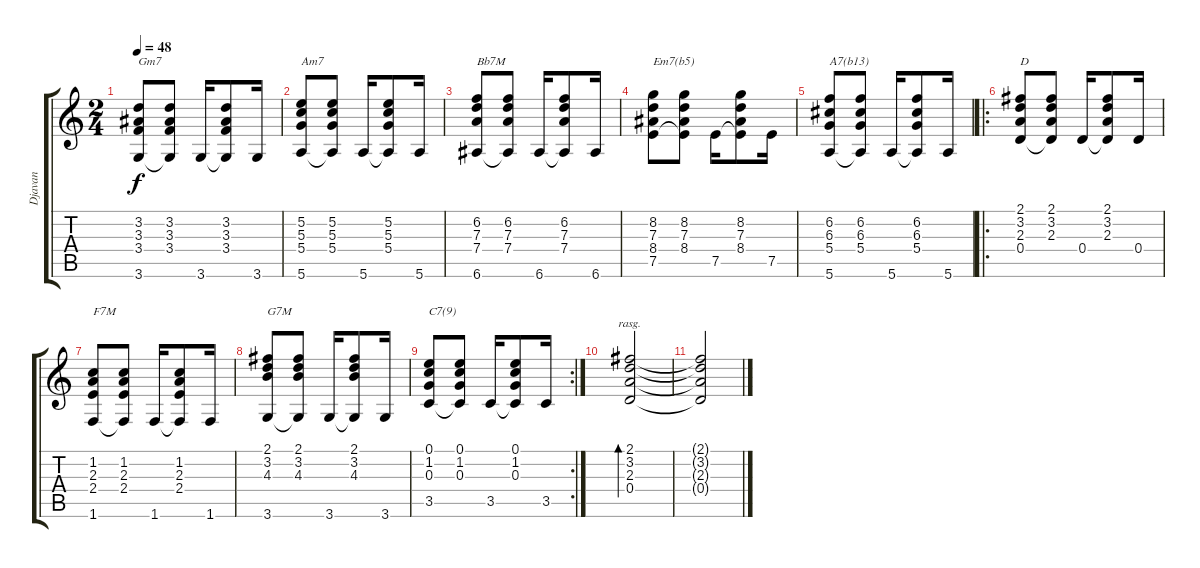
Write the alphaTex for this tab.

\track ("Djavan" "Djavan") {instrument acousticguitarnylon}
\staff {score tabs}
\tuning (E4 B3 G3 D3 A2 E2) {hide}
\ts (2 4)
\tempo 48
\clef g2
\ks c
(3.2 3.3 3.4 3.6).8{txt "Gm7" dy f} (3.2 3.3 3.4 3.6{t}).8 3.6.16 (3.2 3.3 3.4 3.6{t}).8 3.6.16 |
(5.2 5.3 5.4 5.6).8{txt "Am7"} (5.2 5.3 5.4 5.6{t}).8 5.6.16 (5.2 5.3 5.4 5.6{t}).8 5.6.16 |
(6.2 7.3 7.4 6.6).8{txt "Bb7M"} (6.2 7.3 7.4 6.6{t}).8 6.6.16 (6.2 7.3 7.4 6.6{t}).8 6.6.16 |
(8.2 7.3 8.4 7.5).8{txt "Em7(b5)"} (8.2 7.3 8.4 7.5{t}).8 7.5.16 (8.2 7.3 8.4 7.5{t}).8 7.5.16 |
(6.2 6.3 5.4 5.6).8{txt "A7(b13)"} (6.2 6.3 5.4 5.6{t}).8 5.6.16 (6.2 6.3 5.4 5.6{t}).8 5.6.16 |
\ro
(2.1 3.2 2.3 0.4).8{txt "D"} (2.1 3.2 2.3 0.4{t}).8 0.4.16 (2.1 3.2 2.3 0.4{t}).8 0.4.16 |
(1.2 2.3 2.4 1.6).8{txt "F7M"} (1.2 2.3 2.4 1.6{t}).8 1.6.16 (1.2 2.3 2.4 1.6{t}).8 1.6.16 |
(2.1 3.2 4.3 3.6).8{txt "G7M"} (2.1 3.2 4.3 3.6{t}).8 3.6.16 (2.1 3.2 4.3 3.6{t}).8 3.6.16 |
\rc 2
(0.1 1.2 0.3 3.5).8{txt "C7(9)"} (0.1 1.2 0.3 3.5{t}).8 3.5.16 (0.1 1.2 0.3 3.5{t}).8 3.5.16 |
(2.1 3.2 2.3 0.4).2{bd 120 rasg ii} |
(2.1{t} 3.2{t} 2.3{t} 0.4{t}).2
